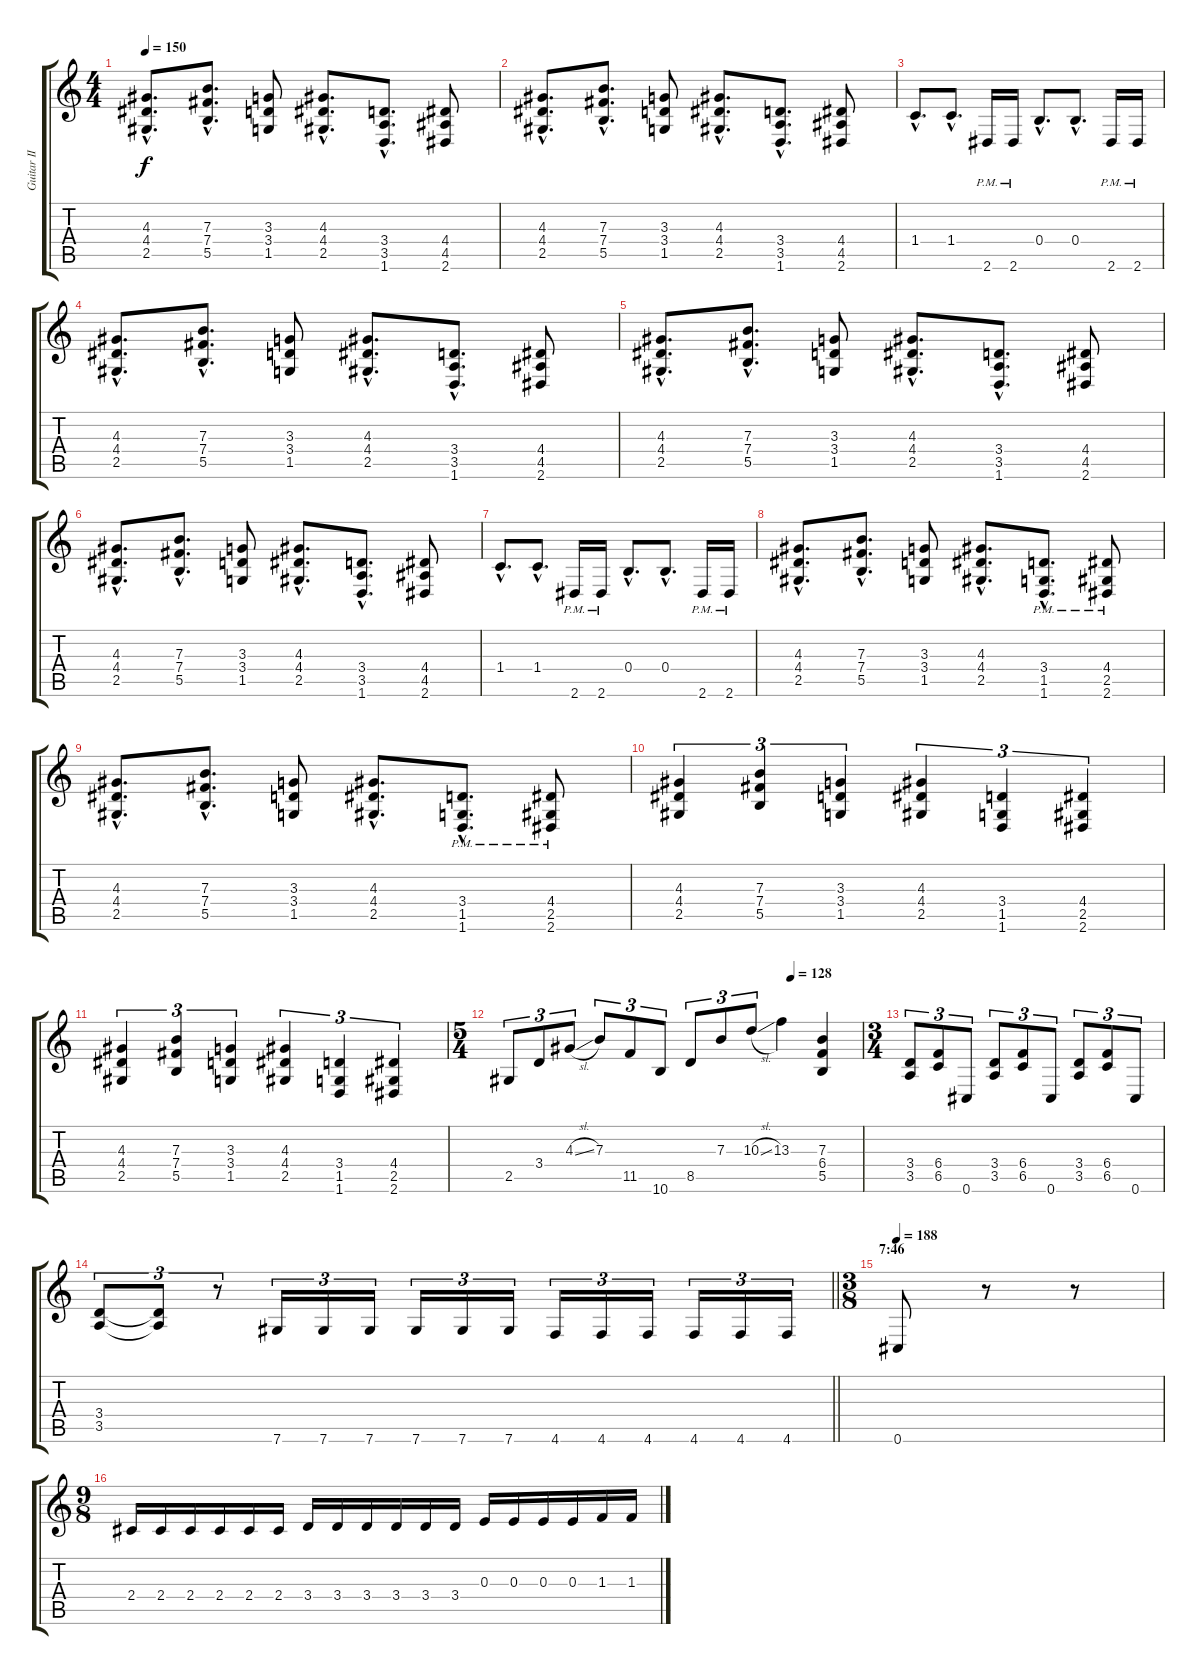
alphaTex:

\track ("Guitar II" "Guitar II") {instrument distortionguitar}
\staff {score tabs}
\tuning (Db4 Ab3 E3 B2 Gb2 Db2) {hide}
\ts (4 4)
\tempo 150
\clef g2
\ks c
(4.3{hac} 4.4{hac} 2.5{hac}).8{d dy f} (7.3{hac} 7.4{hac} 5.5{hac}).8{d} (3.3 3.4 1.5).8 (4.3{hac} 4.4{hac} 2.5{hac}).8{d} (3.4{hac} 3.5{hac} 1.6{hac}).8{d} (4.4 4.5 2.6).8 |
(4.3{hac} 4.4{hac} 2.5{hac}).8{d} (7.3{hac} 7.4{hac} 5.5{hac}).8{d} (3.3 3.4 1.5).8 (4.3{hac} 4.4{hac} 2.5{hac}).8{d} (3.4{hac} 3.5{hac} 1.6{hac}).8{d} (4.4 4.5 2.6).8 |
1.4{hac}.8{d} 1.4{hac}.8{d} 2.6{pm}.16 2.6{pm}.16 0.4{hac}.8{d} 0.4{hac}.8{d} 2.6{pm}.16 2.6{pm}.16 |
(4.3{hac} 4.4{hac} 2.5{hac}).8{d} (7.3{hac} 7.4{hac} 5.5{hac}).8{d} (3.3 3.4 1.5).8 (4.3{hac} 4.4{hac} 2.5{hac}).8{d} (3.4{hac} 3.5{hac} 1.6{hac}).8{d} (4.4 4.5 2.6).8 |
(4.3{hac} 4.4{hac} 2.5{hac}).8{d} (7.3{hac} 7.4{hac} 5.5{hac}).8{d} (3.3 3.4 1.5).8 (4.3{hac} 4.4{hac} 2.5{hac}).8{d} (3.4{hac} 3.5{hac} 1.6{hac}).8{d} (4.4 4.5 2.6).8 |
(4.3{hac} 4.4{hac} 2.5{hac}).8{d} (7.3{hac} 7.4{hac} 5.5{hac}).8{d} (3.3 3.4 1.5).8 (4.3{hac} 4.4{hac} 2.5{hac}).8{d} (3.4{hac} 3.5{hac} 1.6{hac}).8{d} (4.4 4.5 2.6).8 |
1.4{hac}.8{d} 1.4{hac}.8{d} 2.6{pm}.16 2.6{pm}.16 0.4{hac}.8{d} 0.4{hac}.8{d} 2.6{pm}.16 2.6{pm}.16 |
(4.3{hac} 4.4{hac} 2.5{hac}).8{d} (7.3{hac} 7.4{hac} 5.5{hac}).8{d} (3.3 3.4 1.5).8 (4.3{hac} 4.4{hac} 2.5{hac}).8{d} (3.4{hac pm} 1.5{hac pm} 1.6{hac pm}).8{d} (4.4{pm} 2.5{pm} 2.6{pm}).8 |
(4.3{hac} 4.4{hac} 2.5{hac}).8{d} (7.3{hac} 7.4{hac} 5.5{hac}).8{d} (3.3 3.4 1.5).8 (4.3{hac} 4.4{hac} 2.5{hac}).8{d} (3.4{hac pm} 1.5{hac pm} 1.6{hac pm}).8{d} (4.4{pm} 2.5{pm} 2.6{pm}).8 |
(4.3 4.4 2.5).4{tu (3 2)} (7.3 7.4 5.5).4{tu (3 2)} (3.3 3.4 1.5).4{tu (3 2)} (4.3 4.4 2.5).4{tu (3 2)} (3.4 1.5 1.6).4{tu (3 2)} (4.4 2.5 2.6).4{tu (3 2)} |
(4.3 4.4 2.5).4{tu (3 2)} (7.3 7.4 5.5).4{tu (3 2)} (3.3 3.4 1.5).4{tu (3 2)} (4.3 4.4 2.5).4{tu (3 2)} (3.4 1.5 1.6).4{tu (3 2)} (4.4 2.5 2.6).4{tu (3 2)} |
\ts (5 4)
\tempo (128 0.8)
2.5.8{tu (3 2)} 3.4.8{tu (3 2)} 4.3{sl}.8{tu (3 2)} 7.3.8{tu (3 2)} 11.5.8{tu (3 2)} 10.6.8{tu (3 2)} 8.5.8{tu (3 2)} 7.3.8{tu (3 2)} 10.3{sl}.8{tu (3 2)} 13.3.4 (7.3 6.4 5.5).4 |
\ts (3 4)
(3.4 3.5).8{tu (3 2)} (6.4 6.5).8{tu (3 2)} 0.6.8{tu (3 2)} (3.4 3.5).8{tu (3 2)} (6.4 6.5).8{tu (3 2)} 0.6.8{tu (3 2)} (3.4 3.5).8{tu (3 2)} (6.4 6.5).8{tu (3 2)} 0.6.8{tu (3 2)} |
\barLineRight lightlight
(3.4 3.5).8{tu (3 2)} (3.4{t} 3.5{t}).8{tu (3 2)} r.8{tu (3 2)} 7.6.16{tu (3 2) balance 0} 7.6.16{tu (3 2)} 7.6.16{tu (3 2)} 7.6.16{tu (3 2)} 7.6.16{tu (3 2)} 7.6.16{tu (3 2)} 4.6.16{tu (3 2)} 4.6.16{tu (3 2)} 4.6.16{tu (3 2)} 4.6.16{tu (3 2)} 4.6.16{tu (3 2)} 4.6.16{tu (3 2)} |
\ts (3 8)
\section ("" "7:46")
\tempo 188
0.6.8{balance 2} r.8 r.8 |
\ts (9 8)
2.4.16 2.4.16 2.4.16 2.4.16 2.4.16 2.4.16 3.4.16 3.4.16 3.4.16 3.4.16 3.4.16 3.4.16 0.3.16 0.3.16 0.3.16 0.3.16 1.3.16 1.3.16
